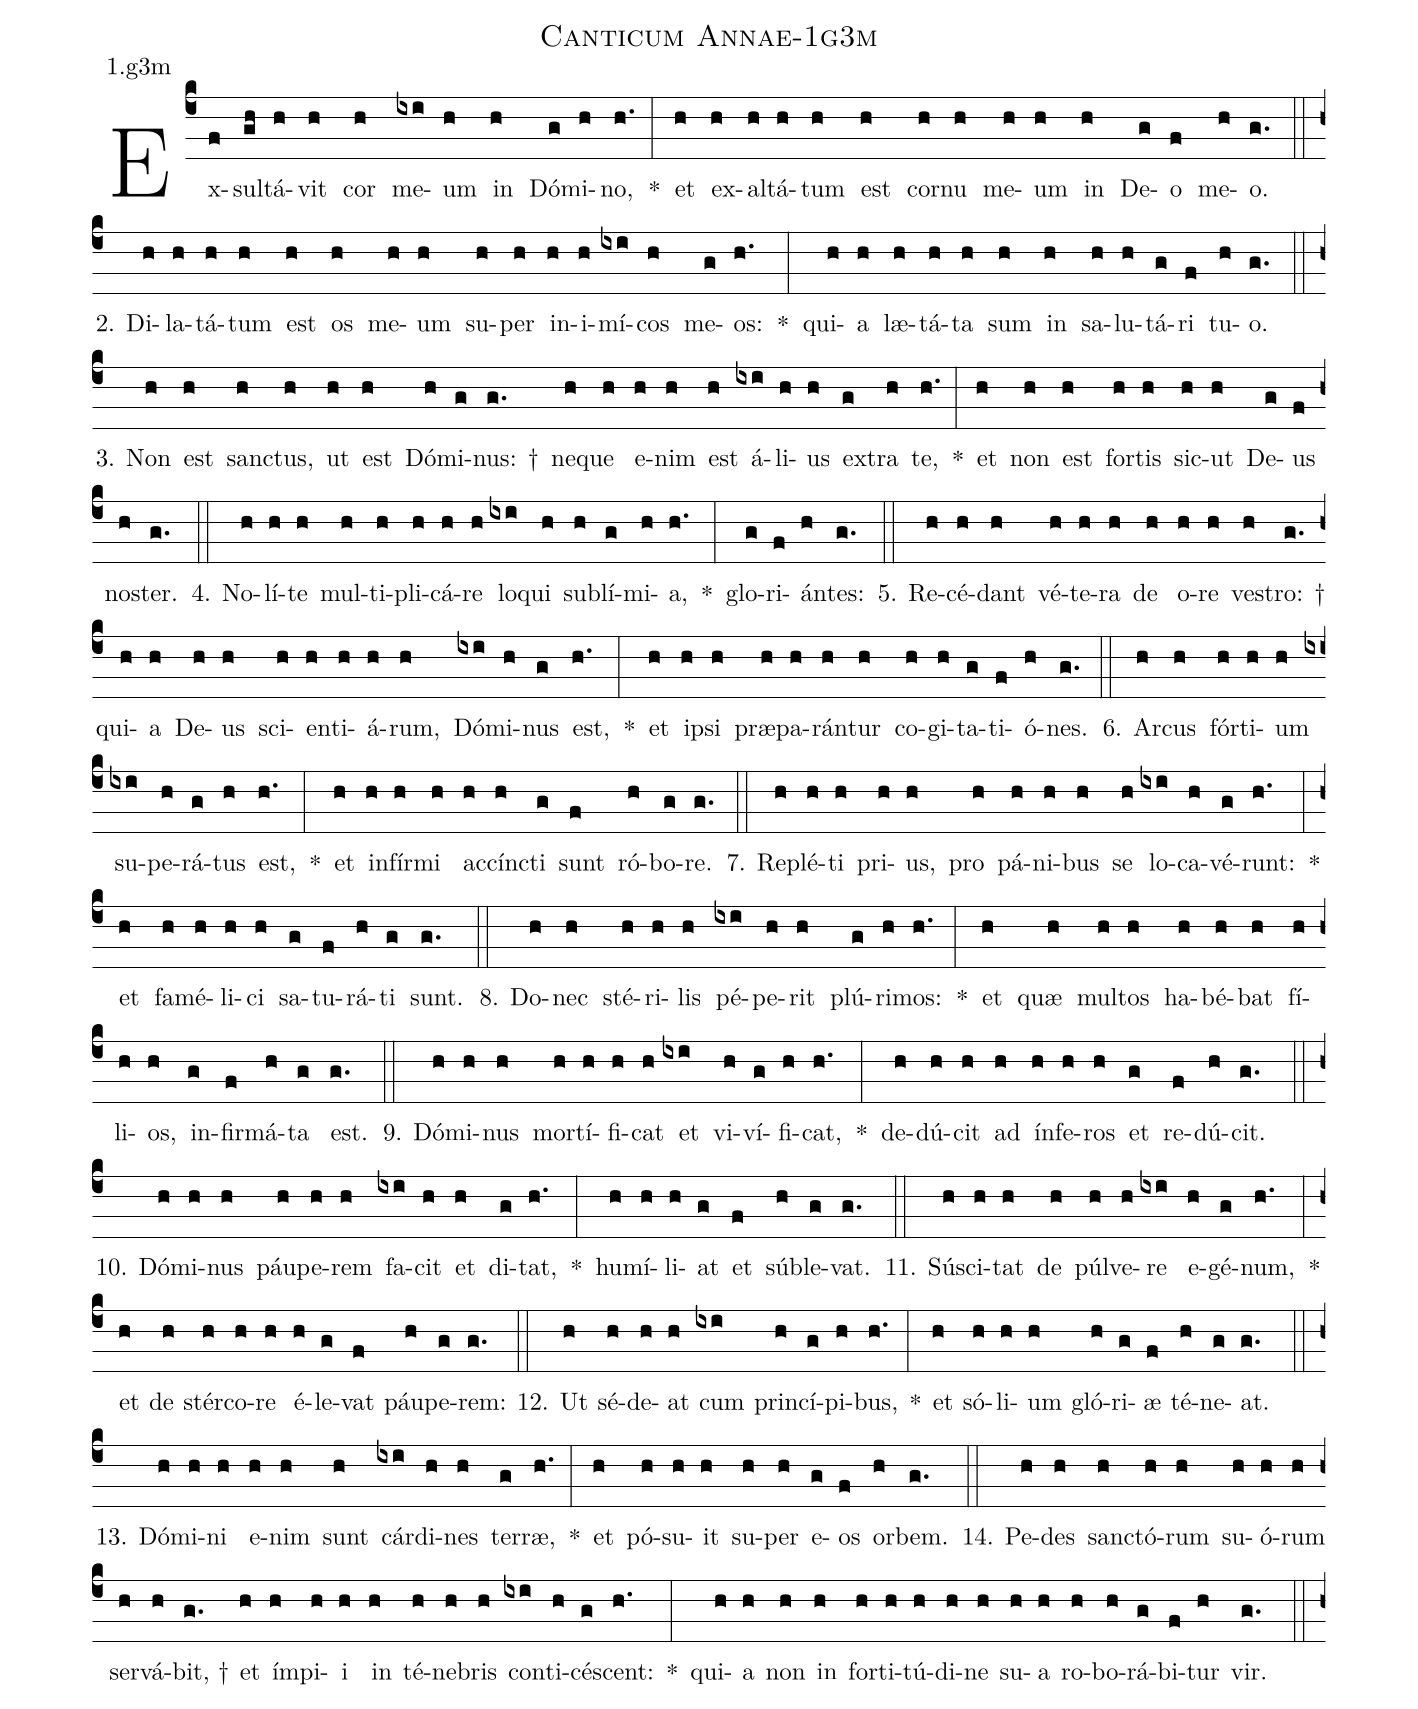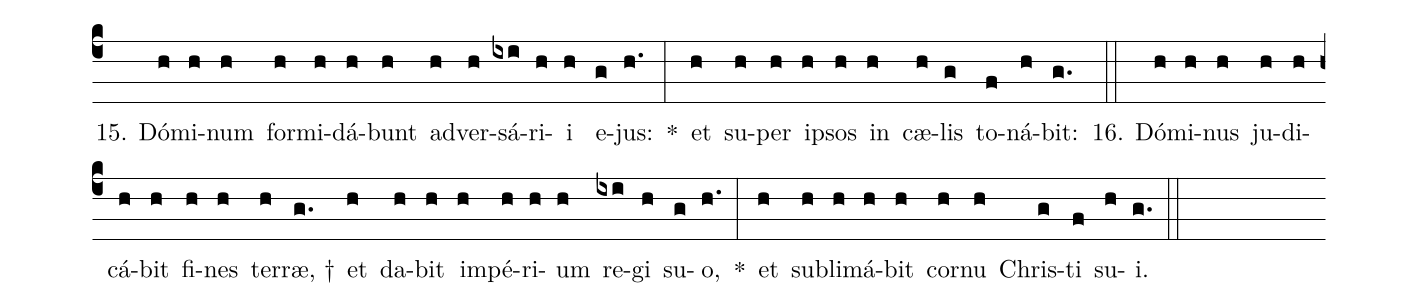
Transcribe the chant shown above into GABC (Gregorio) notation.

name: Canticum Annae-1g3m;
annotation: 1.g3m;
%%
(c4)Ex(f)sul(gh)tá(h)vit(h) cor(h) me(ixi)um(h) in(h) Dó(g)mi(h)no,(h.) *(:) et(h) ex(h)al(h)tá(h)tum(h) est(h) cor(h)nu(h) me(h)um(h) in(h) De(g)o(f) me(h)o.(g.) (::)
2. Di(h)la(h)tá(h)tum(h) est(h) os(h) me(h)um(h) su(h)per(h) in(h)i(h)mí(ixi)cos(h) me(g)os:(h.) *(:) qui(h)a(h) læ(h)tá(h)ta(h) sum(h) in(h) sa(h)lu(h)tá(g)ri(f) tu(h)o.(g.) (::)
3. Non(h) est(h) sanc(h)tus,(h) ut(h) est(h) Dó(h)mi(g)nus: †(g.) ne(h)que(h) e(h)nim(h) est(h) á(ixi)li(h)us(h) ex(g)tra(h) te,(h.) *(:) et(h) non(h) est(h) for(h)tis(h) sic(h)ut(h) De(g)us(f) nos(h)ter.(g.) (::)
4. No(h)lí(h)te(h) mul(h)ti(h)pli(h)cá(h)re(h) lo(ixi)qui(h) sub(h)lí(g)mi(h)a,(h.) *(:) glo(g)ri(f)án(h)tes:(g.) (::)
5. Re(h)cé(h)dant(h) vé(h)te(h)ra(h) de(h) o(h)re(h) ves(h)tro: †(g.) qui(h)a(h) De(h)us(h) sci(h)en(h)ti(h)á(h)rum,(h) Dó(ixi)mi(h)nus(g) est,(h.) *(:) et(h) ip(h)si(h) præ(h)pa(h)rán(h)tur(h) co(h)gi(h)ta(g)ti(f)ó(h)nes.(g.) (::)
6. Ar(h)cus(h) fór(h)ti(h)um(h) su(ixi)pe(h)rá(g)tus(h) est,(h.) *(:) et(h) in(h)fír(h)mi(h) ac(h)cínc(h)ti(g) sunt(f) ró(h)bo(g)re.(g.) (::)
7. Re(h)plé(h)ti(h) pri(h)us,(h) pro(h) pá(h)ni(h)bus(h) se(h) lo(ixi)ca(h)vé(g)runt:(h.) *(:) et(h) fa(h)mé(h)li(h)ci(h) sa(g)tu(f)rá(h)ti(g) sunt.(g.) (::)
8. Do(h)nec(h) sté(h)ri(h)lis(h) pé(ixi)pe(h)rit(h) plú(g)ri(h)mos:(h.) *(:) et(h) quæ(h) mul(h)tos(h) ha(h)bé(h)bat(h) fí(h)li(h)os,(h) in(g)fir(f)má(h)ta(g) est.(g.) (::)
9. Dó(h)mi(h)nus(h) mor(h)tí(h)fi(h)cat(h) et(ixi) vi(h)ví(g)fi(h)cat,(h.) *(:) de(h)dú(h)cit(h) ad(h) ín(h)fe(h)ros(h) et(g) re(f)dú(h)cit.(g.) (::)
10. Dó(h)mi(h)nus(h) páu(h)pe(h)rem(h) fa(ixi)cit(h) et(h) di(g)tat,(h.) *(:) hu(h)mí(h)li(h)at(g) et(f) súb(h)le(g)vat.(g.) (::)
11. Sú(h)sci(h)tat(h) de(h) púl(h)ve(h)re(ixi) e(h)gé(g)num,(h.) *(:) et(h) de(h) stér(h)co(h)re(h) é(h)le(g)vat(f) páu(h)pe(g)rem:(g.) (::)
12. Ut(h) sé(h)de(h)at(h) cum(ixi) prin(h)cí(g)pi(h)bus,(h.) *(:) et(h) só(h)li(h)um(h) gló(h)ri(g)æ(f) té(h)ne(g)at.(g.) (::)
13. Dó(h)mi(h)ni(h) e(h)nim(h) sunt(h) cár(ixi)di(h)nes(h) ter(g)ræ,(h.) *(:) et(h) pó(h)su(h)it(h) su(h)per(h) e(g)os(f) or(h)bem.(g.) (::)
14. Pe(h)des(h) sanc(h)tó(h)rum(h) su(h)ó(h)rum(h) ser(h)vá(h)bit, †(g.) et(h) ím(h)pi(h)i(h) in(h) té(h)ne(h)bris(h) con(ixi)ti(h)cé(g)scent:(h.) *(:) qui(h)a(h) non(h) in(h) for(h)ti(h)tú(h)di(h)ne(h) su(h)a(h) ro(h)bo(h)rá(g)bi(f)tur(h) vir.(g.) (::)
15. Dó(h)mi(h)num(h) for(h)mi(h)dá(h)bunt(h) ad(h)ver(h)sá(ixi)ri(h)i(h) e(g)jus:(h.) *(:) et(h) su(h)per(h) ip(h)sos(h) in(h) cæ(h)lis(g) to(f)ná(h)bit:(g.) (::)
16. Dó(h)mi(h)nus(h) ju(h)di(h)cá(h)bit(h) fi(h)nes(h) ter(h)ræ, †(g.) et(h) da(h)bit(h) im(h)pé(h)ri(h)um(h) re(ixi)gi(h) su(g)o,(h.) *(:) et(h) sub(h)li(h)má(h)bit(h) cor(h)nu(h) Chris(g)ti(f) su(h)i.(g.) (::)
